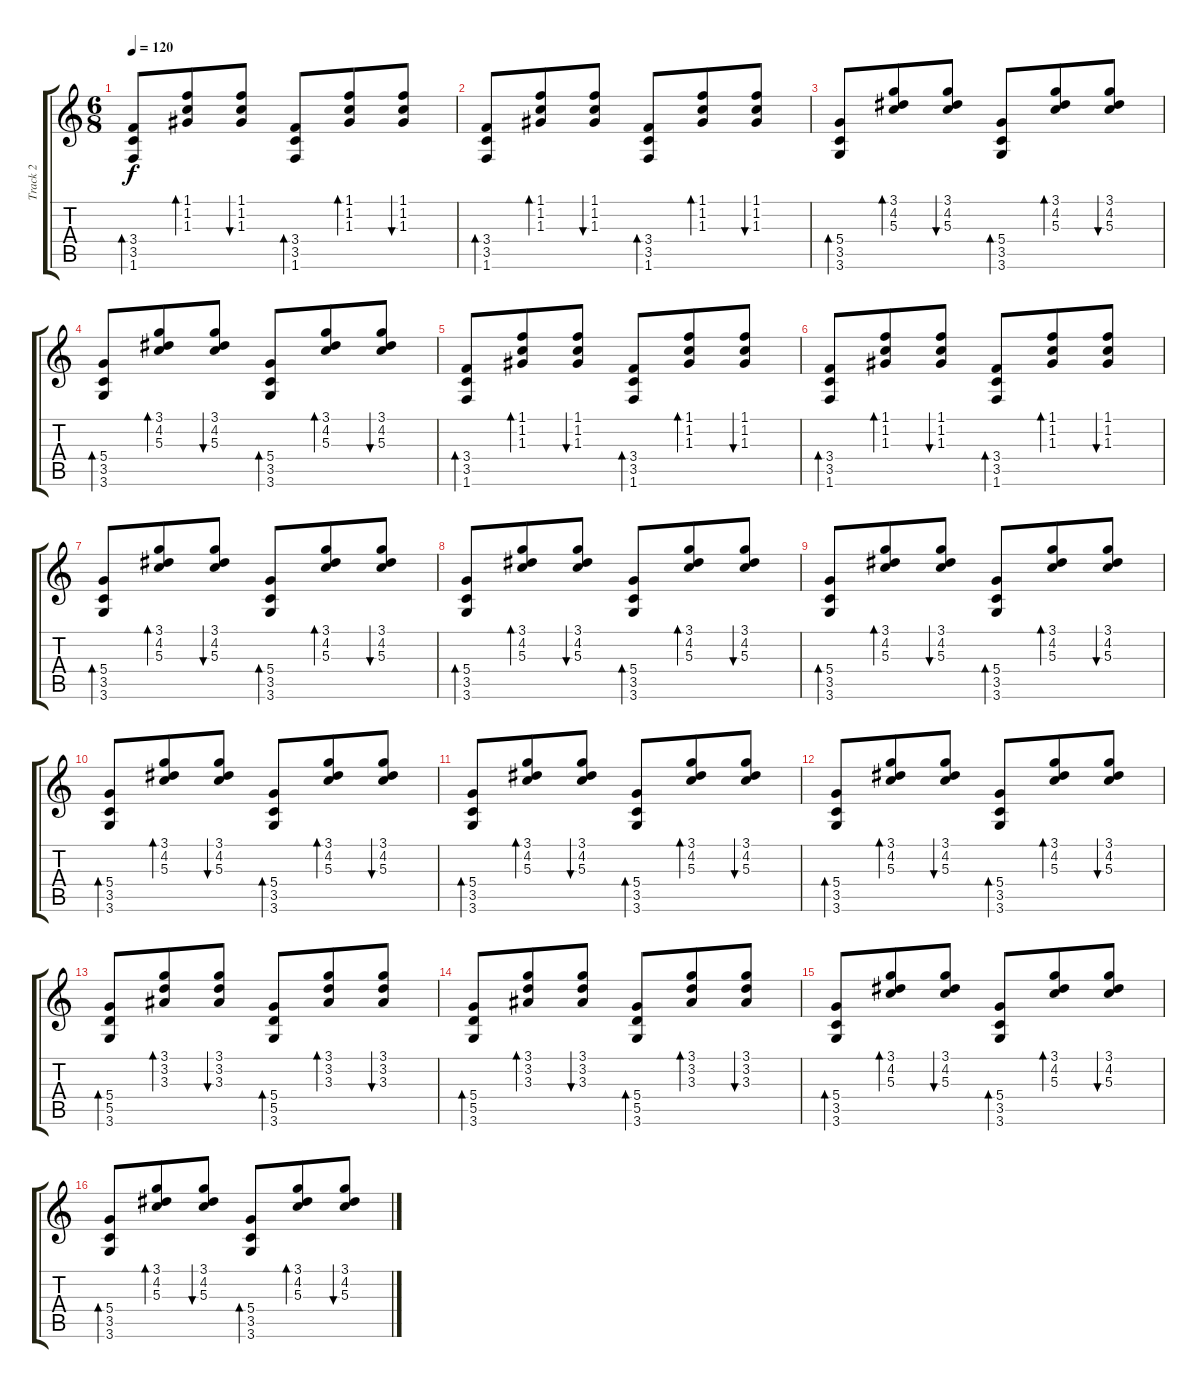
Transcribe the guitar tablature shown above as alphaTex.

\track ("Track 2" "Track 2") {instrument acousticguitarsteel}
\staff {score tabs}
\tuning (E4 B3 G3 D3 A2 E2) {hide}
\ts (6 8)
\tempo 120
\clef g2
\ks c
(3.4 3.5 1.6).8{bd 60 dy f} (1.1 1.2 1.3).8{bd 60} (1.1 1.2 1.3).8{bu 60} (3.4 3.5 1.6).8{bd 60} (1.1 1.2 1.3).8{bd 60} (1.1 1.2 1.3).8{bu 60} |
(3.4 3.5 1.6).8{bd 60} (1.1 1.2 1.3).8{bd 60} (1.1 1.2 1.3).8{bu 60} (3.4 3.5 1.6).8{bd 60} (1.1 1.2 1.3).8{bd 60} (1.1 1.2 1.3).8{bu 60} |
(5.4 3.5 3.6).8{bd 60} (3.1 4.2 5.3).8{bd 60} (3.1 4.2 5.3).8{bu 60} (5.4 3.5 3.6).8{bd 60} (3.1 4.2 5.3).8{bd 60} (3.1 4.2 5.3).8{bu 60} |
(5.4 3.5 3.6).8{bd 60} (3.1 4.2 5.3).8{bd 60} (3.1 4.2 5.3).8{bu 60} (5.4 3.5 3.6).8{bd 60} (3.1 4.2 5.3).8{bd 60} (3.1 4.2 5.3).8{bu 60} |
(3.4 3.5 1.6).8{bd 60} (1.1 1.2 1.3).8{bd 60} (1.1 1.2 1.3).8{bu 60} (3.4 3.5 1.6).8{bd 60} (1.1 1.2 1.3).8{bd 60} (1.1 1.2 1.3).8{bu 60} |
(3.4 3.5 1.6).8{bd 60} (1.1 1.2 1.3).8{bd 60} (1.1 1.2 1.3).8{bu 60} (3.4 3.5 1.6).8{bd 60} (1.1 1.2 1.3).8{bd 60} (1.1 1.2 1.3).8{bu 60} |
(5.4 3.5 3.6).8{bd 60} (3.1 4.2 5.3).8{bd 60} (3.1 4.2 5.3).8{bu 60} (5.4 3.5 3.6).8{bd 60} (3.1 4.2 5.3).8{bd 60} (3.1 4.2 5.3).8{bu 60} |
(5.4 3.5 3.6).8{bd 60} (3.1 4.2 5.3).8{bd 60} (3.1 4.2 5.3).8{bu 60} (5.4 3.5 3.6).8{bd 60} (3.1 4.2 5.3).8{bd 60} (3.1 4.2 5.3).8{bu 60} |
(5.4 3.5 3.6).8{bd 60} (3.1 4.2 5.3).8{bd 60} (3.1 4.2 5.3).8{bu 60} (5.4 3.5 3.6).8{bd 60} (3.1 4.2 5.3).8{bd 60} (3.1 4.2 5.3).8{bu 60} |
(5.4 3.5 3.6).8{bd 60} (3.1 4.2 5.3).8{bd 60} (3.1 4.2 5.3).8{bu 60} (5.4 3.5 3.6).8{bd 60} (3.1 4.2 5.3).8{bd 60} (3.1 4.2 5.3).8{bu 60} |
(5.4 3.5 3.6).8{bd 60} (3.1 4.2 5.3).8{bd 60} (3.1 4.2 5.3).8{bu 60} (5.4 3.5 3.6).8{bd 60} (3.1 4.2 5.3).8{bd 60} (3.1 4.2 5.3).8{bu 60} |
(5.4 3.5 3.6).8{bd 60} (3.1 4.2 5.3).8{bd 60} (3.1 4.2 5.3).8{bu 60} (5.4 3.5 3.6).8{bd 60} (3.1 4.2 5.3).8{bd 60} (3.1 4.2 5.3).8{bu 60} |
(5.4 5.5 3.6).8{bd 60} (3.1 3.2 3.3).8{bd 60} (3.1 3.2 3.3).8{bu 60} (5.4 5.5 3.6).8{bd 60} (3.1 3.2 3.3).8{bd 60} (3.1 3.2 3.3).8{bu 60} |
(5.4 5.5 3.6).8{bd 60} (3.1 3.2 3.3).8{bd 60} (3.1 3.2 3.3).8{bu 60} (5.4 5.5 3.6).8{bd 60} (3.1 3.2 3.3).8{bd 60} (3.1 3.2 3.3).8{bu 60} |
(5.4 3.5 3.6).8{bd 60} (3.1 4.2 5.3).8{bd 60} (3.1 4.2 5.3).8{bu 60} (5.4 3.5 3.6).8{bd 60} (3.1 4.2 5.3).8{bd 60} (3.1 4.2 5.3).8{bu 60} |
(5.4 3.5 3.6).8{bd 60} (3.1 4.2 5.3).8{bd 60} (3.1 4.2 5.3).8{bu 60} (5.4 3.5 3.6).8{bd 60} (3.1 4.2 5.3).8{bd 60} (3.1 4.2 5.3).8{bu 60}
